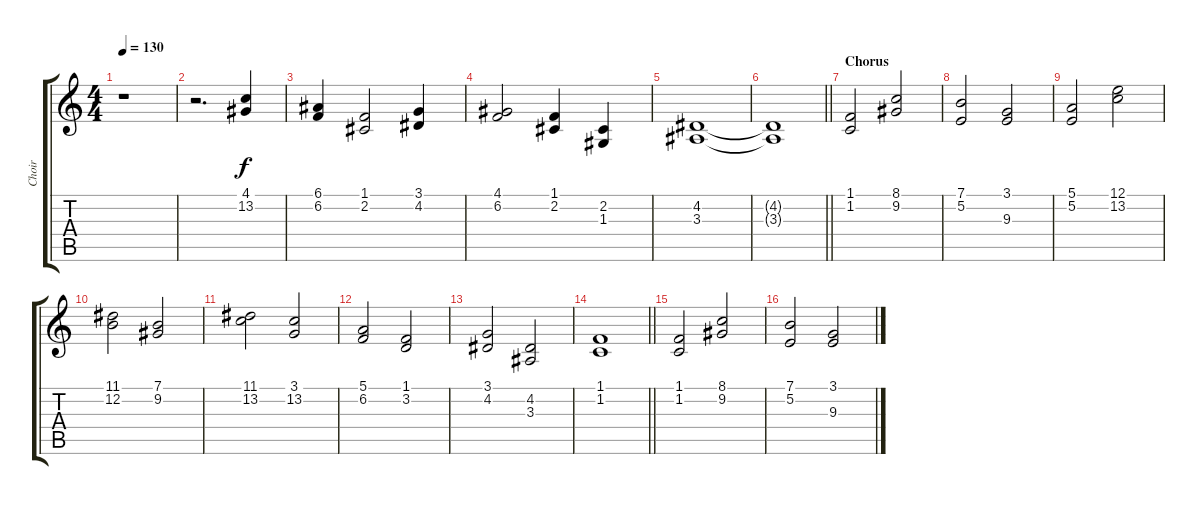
\track ("Choir " "Choir ") {instrument choiraahs}
\staff {score tabs}
\tuning (E4 B3 G3 D3 A2 E2) {hide}
\ts (4 4)
\tempo 130
\clef g2
\ks c
r.1{dy f} |
r.2{d} (4.1 13.2).4 |
(6.1 6.2).4 (1.1 2.2).2 (3.1 4.2).4 |
(4.1 6.2).2 (1.1 2.2).4 (2.2 1.3).4 |
(4.2 3.3).1 |
\barLineRight lightlight
(4.2{t} 3.3{t}).1 |
\section ("" "Chorus ")
(1.1 1.2).2 (8.1 9.2).2 |
(7.1 5.2).2 (3.1 9.3).2 |
(5.1 5.2).2 (12.1 13.2).2 |
(11.1 12.2).2 (7.1 9.2).2 |
(11.1 13.2).2 (3.1 13.2).2 |
(5.1 6.2).2 (1.1 3.2).2 |
(3.1 4.2).2 (4.2 3.3).2 |
\barLineRight lightlight
(1.1 1.2).1 |
(1.1 1.2).2 (8.1 9.2).2 |
(7.1 5.2).2 (3.1 9.3).2
